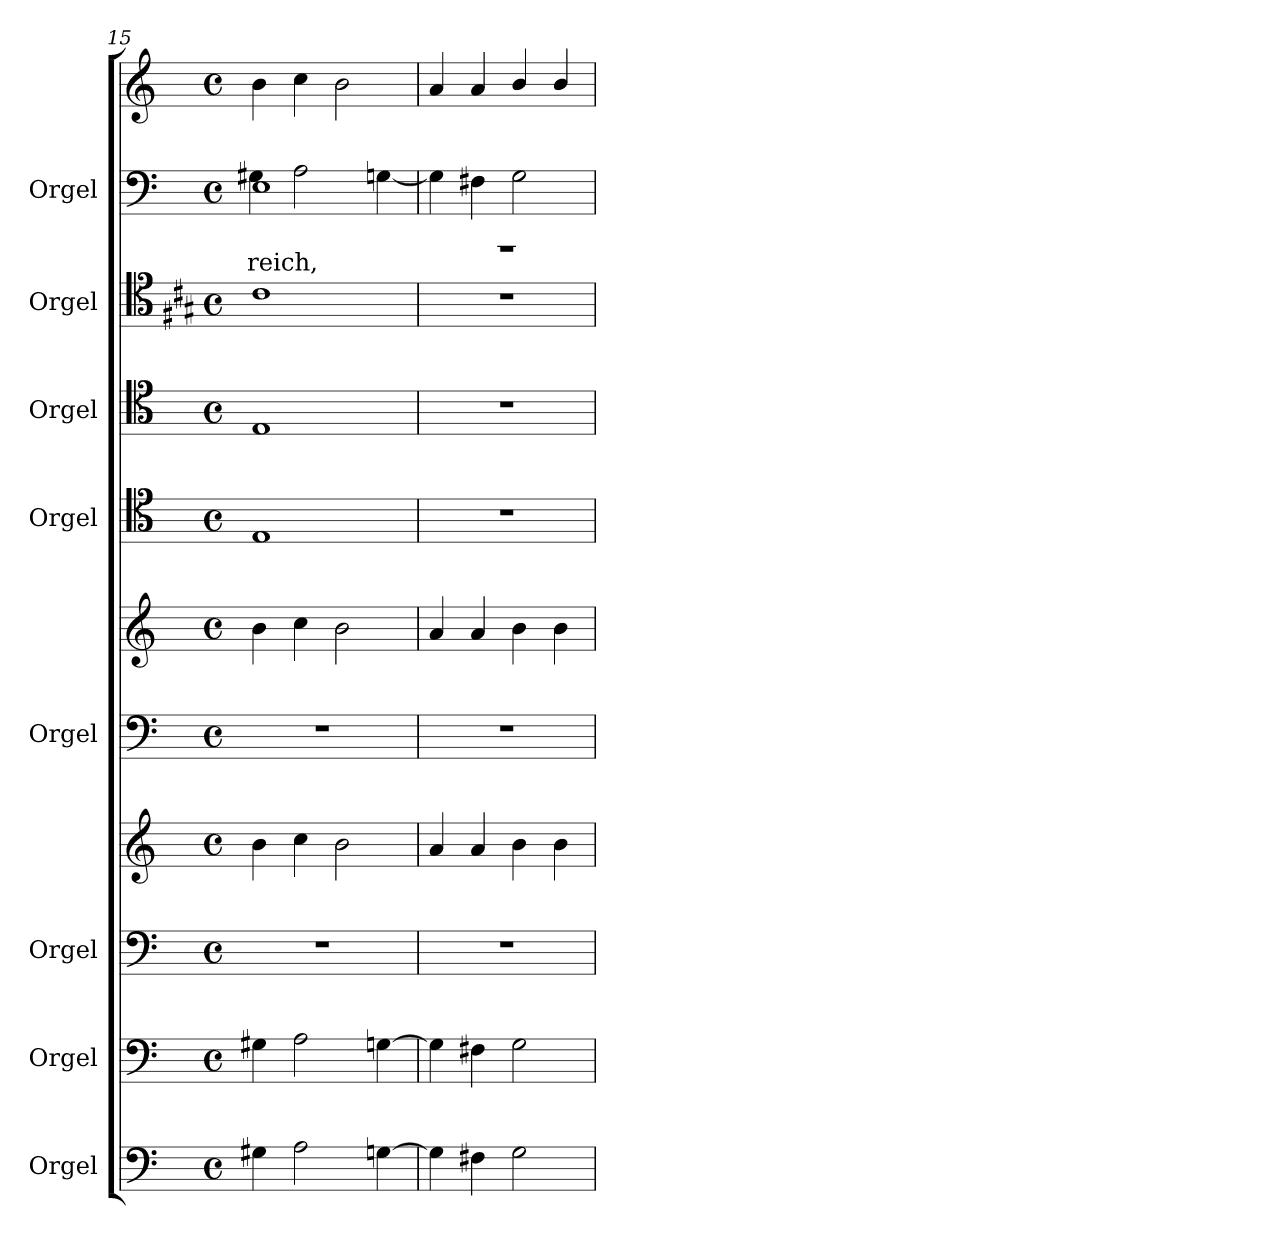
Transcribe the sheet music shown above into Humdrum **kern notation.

**kern	**kern	**kern	**kern	**kern	**kern	**kern	**kern	**kern	**kern	**text	**kern
*part8	*part7	*part6	*part6	*part5	*part5	*part4	*part3	*part2	*part1	*part1	*part1
*staff11	*staff10	*staff9	*staff8	*staff7	*staff6	*staff5	*staff4	*staff3	*staff2	*staff2	*staff1
*I"Orgel	*I"Orgel	*I"Orgel	*	*I"Orgel	*	*I"Orgel	*I"Orgel	*I"Orgel	*I"Orgel	*	*
*clefF4	*clefF4	*clefF4	*clefG2	*clefF4	*clefG2	*clefC4	*clefC4	*clefC4	*clefF4	*	*clefG2
*	*	*	*	*	*	*	*	*ITrd5c9	*	*	*
*k[]	*k[]	*k[]	*k[]	*k[]	*k[]	*k[]	*k[]	*k[]	*k[]	*	*k[]
*M4/4	*M4/4	*M4/4	*M4/4	*M4/4	*M4/4	*M4/4	*M4/4	*M4/4	*M4/4	*	*M4/4
*met(c)	*met(c)	*met(c)	*met(c)	*met(c)	*met(c)	*met(c)	*met(c)	*met(c)	*met(c)	*	*met(c)
=15	=15	=15	=15	=15	=15	=15	=15	=15	=15	=15	=15
!	!	!	!	!	!	!	!	!	!	!LO:LY:a	!
*	*	*	*	*	*	*	*	*	*^	*	*
4G#X\	4G#X\	1r	4b\	1r	4b\	1E	1E	1E	1E	4G#X\	-reich,	4b\
2A\	2A\	.	4cc\	.	4cc\	.	.	.	.	2A\	.	4cc\
.	.	.	2b\	.	2b\	.	.	.	.	.	.	2b\
[4Gn\	[4Gn\	.	.	.	.	.	.	.	.	[4Gn\	.	.
=16	=16	=16	=16	=16	=16	=16	=16	=16	=16	=16	=16	=16
4G\]	4G\]	1r	4a/	1r	4a/	1r	1r	1r	1rAAA	4G\]	.	4a/
4F#X\	4F#X\	.	4a/	.	4a/	.	.	.	.	4F#X\	.	4a/
2G\	2G\	.	4b\	.	4b\	.	.	.	.	2G\	.	4b/
.	.	.	4b\	.	4b\	.	.	.	.	.	.	4b/
*	*	*	*	*	*	*	*	*	*v	*v	*	*
=	=	=	=	=	=	=	=	=	=	=	=
*-	*-	*-	*-	*-	*-	*-	*-	*-	*-	*-	*-
